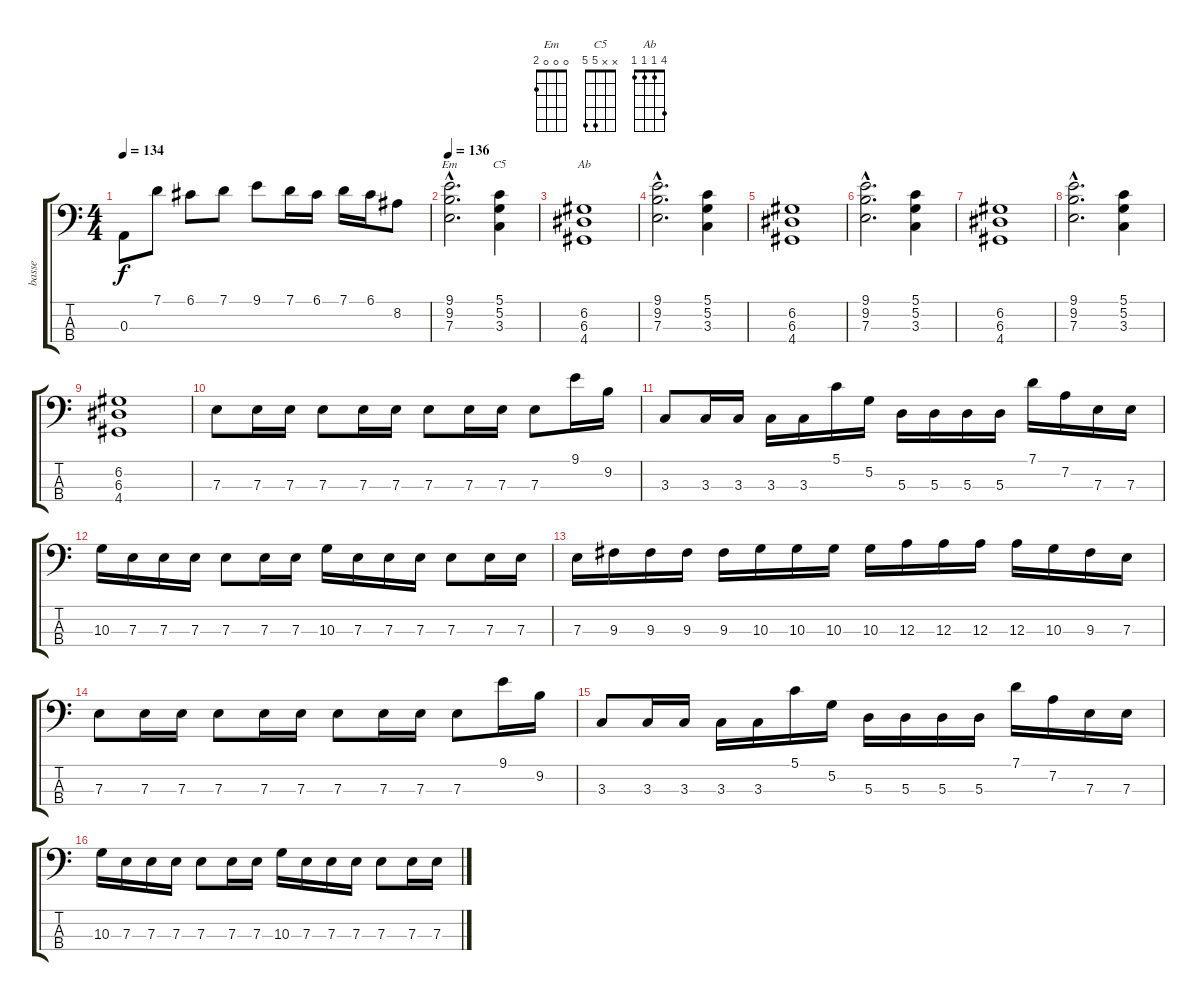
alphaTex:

\track ("basse" "basse") {instrument electricbassfinger}
\staff {score tabs}
\tuning (G2 D2 A1 E1) {hide}
\chord ("Em" 0 0 0 2)
\chord ("C5" x x 5 5)
\chord ("Ab" 4 1 1 1)
\ts (4 4)
\tempo 134
\clef f4
\ks c
0.3.8{dy f} 7.1.8 6.1.8 7.1.8 9.1.8 7.1.16 6.1.16 7.1.16 6.1.16 8.2.8 |
\tempo 136
(9.1{hac} 9.2{hac} 7.3{hac}).2{d ch "Em"} (5.1 5.2 3.3).4{ch "C5"} |
(6.2 6.3 4.4).1{ch "Ab"} |
(9.1{hac} 9.2{hac} 7.3{hac}).2{d} (5.1 5.2 3.3).4 |
(6.2 6.3 4.4).1 |
(9.1{hac} 9.2{hac} 7.3{hac}).2{d} (5.1 5.2 3.3).4 |
(6.2 6.3 4.4).1 |
(9.1{hac} 9.2{hac} 7.3{hac}).2{d} (5.1 5.2 3.3).4 |
(6.2 6.3 4.4).1 |
7.3.8 7.3.16 7.3.16 7.3.8 7.3.16 7.3.16 7.3.8 7.3.16 7.3.16 7.3.8 9.1.16 9.2.16 |
3.3.8 3.3.16 3.3.16 3.3.16 3.3.16 5.1.16 5.2.16 5.3.16 5.3.16 5.3.16 5.3.16 7.1.16 7.2.16 7.3.16 7.3.16 |
10.3.16 7.3.16 7.3.16 7.3.16 7.3.8 7.3.16 7.3.16 10.3.16 7.3.16 7.3.16 7.3.16 7.3.8 7.3.16 7.3.16 |
7.3.16 9.3.16 9.3.16 9.3.16 9.3.16 10.3.16 10.3.16 10.3.16 10.3.16 12.3.16 12.3.16 12.3.16 12.3.16 10.3.16 9.3.16 7.3.16 |
7.3.8 7.3.16 7.3.16 7.3.8 7.3.16 7.3.16 7.3.8 7.3.16 7.3.16 7.3.8 9.1.16 9.2.16 |
3.3.8 3.3.16 3.3.16 3.3.16 3.3.16 5.1.16 5.2.16 5.3.16 5.3.16 5.3.16 5.3.16 7.1.16 7.2.16 7.3.16 7.3.16 |
10.3.16 7.3.16 7.3.16 7.3.16 7.3.8 7.3.16 7.3.16 10.3.16 7.3.16 7.3.16 7.3.16 7.3.8 7.3.16 7.3.16
